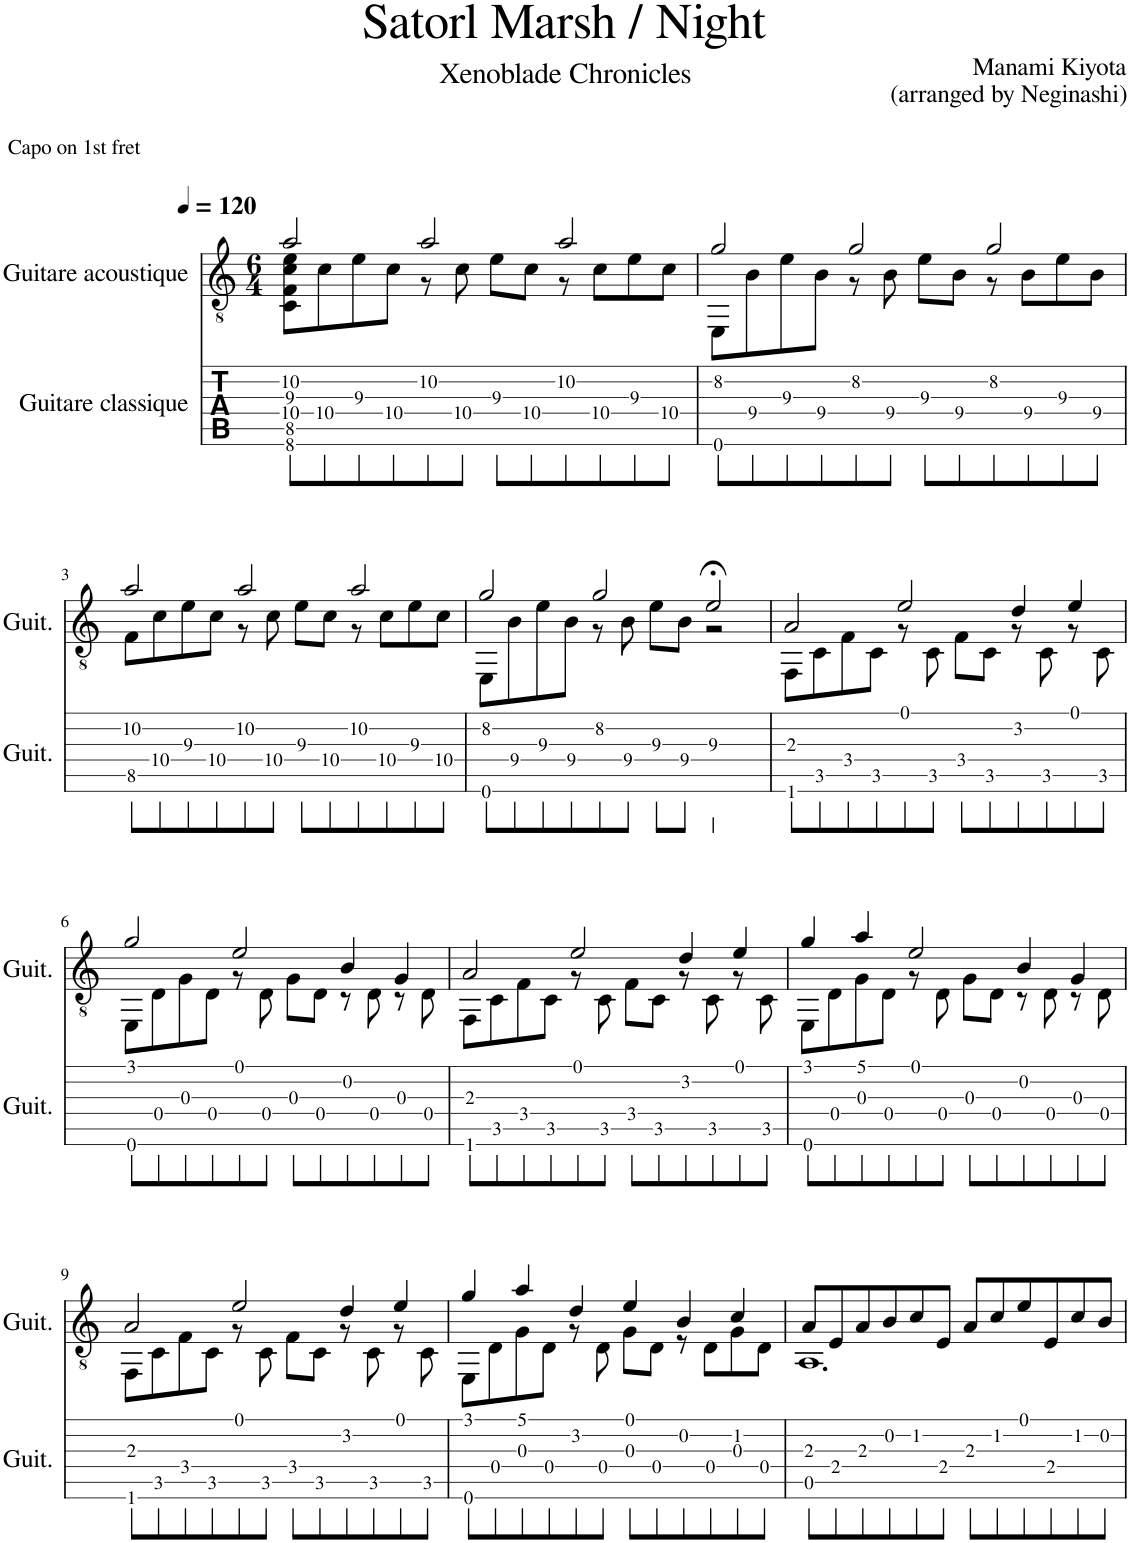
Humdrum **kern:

**kern	**kern
*part2	*part1
*staff2	*staff1
*I"Guitare classique	*I"Guitare acoustique
*I'Guit.	*I'Guit.
*stria6	*
*	*clefGv2
*k[]	*k[]
*M6/4	*M6/4
*MM120	*MM120
=1	=1
*	*^
!	!LO:TX:a:t=Capo on 1st fret	!
8C\ 8F\ 8c\ 8e\ 8a\L	2a/	8C\ 8F\ 8c\ 8e\L
8c\	.	8c\
8e\	.	8e\
8c\	.	8c\J
8a\	2a/	8r
8c\J	.	8c\
8e\L	.	8e\L
8c\	.	8c\J
8a\	2a/	8r
8c\	.	8c\L
8e\	.	8e\
8c\J	.	8c\J
=2	=2	=2
8EE\ 8g\L	2g/	8EE\L
8B\	.	8B\
8e\	.	8e\
8B\	.	8B\J
8g\	2g/	8r
8B\J	.	8B\
8e\L	.	8e\L
8B\	.	8B\J
8g\	2g/	8r
8B\	.	8B\L
8e\	.	8e\
8B\J	.	8B\J
!!LO:LB:g=z	!!
=3	=3	=3
8F\ 8a\L	2a/	8F\L
8c\	.	8c\
8e\	.	8e\
8c\	.	8c\J
8a\	2a/	8r
8c\J	.	8c\
8e\L	.	8e\L
8c\	.	8c\J
8a\	2a/	8r
8c\	.	8c\L
8e\	.	8e\
8c\J	.	8c\J
=4	=4	=4
8EE\ 8g\L	2g/	8EE\L
8B\	.	8B\
8e\	.	8e\
8B\	.	8B\J
8g\	2g/	8r
8B\J	.	8B\
8e\L	.	8e\L
8B\J	.	8B\J
2e\	2e;</	2r
=5	=5	=5
8FF\ 8A\L	2A/	8FF\L
8C\	.	8C\
8F\	.	8F\
8C\	.	8C\J
8e\	2e/	8r
8C\J	.	8C\
8F\L	.	8F\L
8C\	.	8C\J
8d\	4d/	8r
8C\	.	8C\
8e\	4e/	8r
8C\J	.	8C\
!!LO:LB:g=z	!!
=6	=6	=6
8EE\ 8g\L	2g/	8EE\L
8D\	.	8D\
8G\	.	8G\
8D\	.	8D\J
8e\	2e/	8r
8D\J	.	8D\
8G\L	.	8G\L
8D\	.	8D\J
8B\	4B/	8r
8D\	.	8D\
8G\	4G/	8r
8D\J	.	8D\
=7	=7	=7
8FF\ 8A\L	2A/	8FF\L
8C\	.	8C\
8F\	.	8F\
8C\	.	8C\J
8e\	2e/	8r
8C\J	.	8C\
8F\L	.	8F\L
8C\	.	8C\J
8d\	4d/	8r
8C\	.	8C\
8e\	4e/	8r
8C\J	.	8C\
=8	=8	=8
8EE\ 8g\L	4g/	8EE\L
8D\	.	8D\
8G\ 8a\	4a/	8G\
8D\	.	8D\J
8e\	2e/	8r
8D\J	.	8D\
8G\L	.	8G\L
8D\	.	8D\J
8B\	4B/	8r
8D\	.	8D\
8G\	4G/	8r
8D\J	.	8D\
!!LO:LB:g=z	!!
=9	=9	=9
8FF\ 8A\L	2A/	8FF\L
8C\	.	8C\
8F\	.	8F\
8C\	.	8C\J
8e\	2e/	8r
8C\J	.	8C\
8F\L	.	8F\L
8C\	.	8C\J
8d\	4d/	8r
8C\	.	8C\
8e\	4e/	8r
8C\J	.	8C\
=10	=10	=10
8EE\ 8g\L	4g/	8EE\L
8D\	.	8D\
8G\ 8a\	4a/	8G\
8D\	.	8D\J
8d\	4d/	8r
8D\J	.	8D\
8G\ 8e\L	4e/	8G\L
8D\	.	8D\J
8B\	4B/	8r
8D\	.	8D\L
8G\ 8c\	4c/	8G\
8D\J	.	8D\J
=11	=11	=11
8AA\ 8A\L	8A/L	1.AA
8E\	8E/	.
8A\	8A/	.
8B\	8B/	.
8c\	8c/	.
8E\J	8E/J	.
8A\L	8A/L	.
8c\	8c/	.
8e\	8e/	.
8E\	8E/	.
8c\	8c/	.
8B\J	8B/J	.
*	*v	*v
=	=
*-	*-
